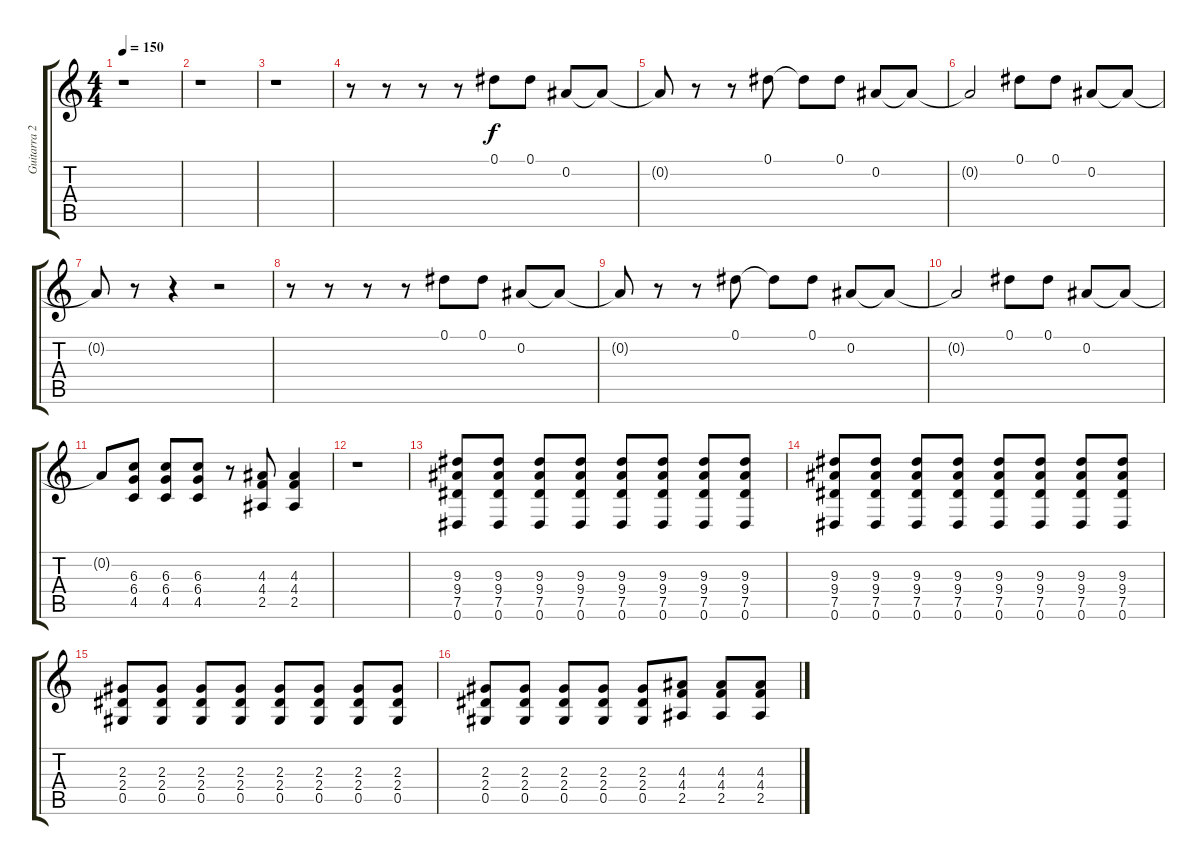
\track ("Guitarra 2" "Guitarra 2") {instrument distortionguitar}
\staff {score tabs}
\tuning (Eb4 Bb3 Gb3 Db3 Ab2 Eb2) {hide}
\ts (4 4)
\tempo 150
\clef g2
\ks c
r.1{dy f} |
r.1 |
r.1 |
r.8 r.8 r.8 r.8 0.1.8 0.1.8 0.2.8 0.2{t}.8 |
0.2{t}.8 r.8 r.8 0.1.8 0.1{t}.8 0.1.8 0.2.8 0.2{t}.8 |
0.2{t}.2 0.1.8 0.1.8 0.2.8 0.2{t}.8 |
0.2{t}.8 r.8 r.4 r.2 |
r.8 r.8 r.8 r.8 0.1.8 0.1.8 0.2.8 0.2{t}.8 |
0.2{t}.8 r.8 r.8 0.1.8 0.1{t}.8 0.1.8 0.2.8 0.2{t}.8 |
0.2{t}.2 0.1.8 0.1.8 0.2.8 0.2{t}.8 |
0.2{t}.8 (6.3 6.4 4.5).8 (6.3 6.4 4.5).8 (6.3 6.4 4.5).8 r.8 (4.3 4.4 2.5).8 (4.3 4.4 2.5).4 |
r.1 |
(9.3 9.4 7.5 0.6).8 (9.3 9.4 7.5 0.6).8 (9.3 9.4 7.5 0.6).8 (9.3 9.4 7.5 0.6).8 (9.3 9.4 7.5 0.6).8 (9.3 9.4 7.5 0.6).8 (9.3 9.4 7.5 0.6).8 (9.3 9.4 7.5 0.6).8 |
(9.3 9.4 7.5 0.6).8 (9.3 9.4 7.5 0.6).8 (9.3 9.4 7.5 0.6).8 (9.3 9.4 7.5 0.6).8 (9.3 9.4 7.5 0.6).8 (9.3 9.4 7.5 0.6).8 (9.3 9.4 7.5 0.6).8 (9.3 9.4 7.5 0.6).8 |
(2.3 2.4 0.5).8 (2.3 2.4 0.5).8 (2.3 2.4 0.5).8 (2.3 2.4 0.5).8 (2.3 2.4 0.5).8 (2.3 2.4 0.5).8 (2.3 2.4 0.5).8 (2.3 2.4 0.5).8 |
(2.3 2.4 0.5).8 (2.3 2.4 0.5).8 (2.3 2.4 0.5).8 (2.3 2.4 0.5).8 (2.3 2.4 0.5).8 (4.3 4.4 2.5).8 (4.3 4.4 2.5).8 (4.3 4.4 2.5).8
